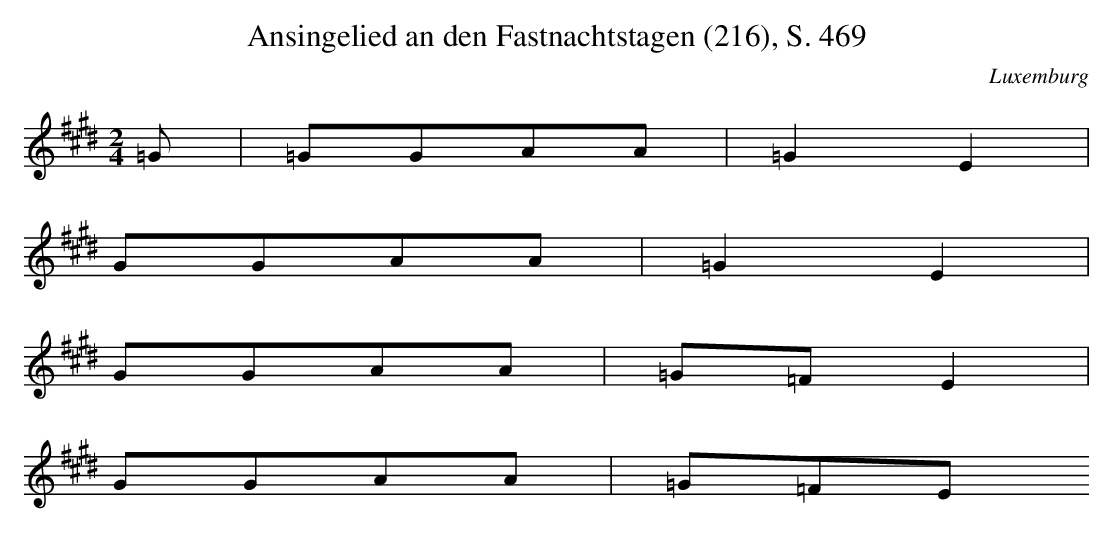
X:1
T: Ansingelied an den Fastnachtstagen (216), S. 469
O: Luxemburg
M: 2/4
L: 1/8
K: E
=G | =GGAA | =G2E2 |
GGAA | =G2E2 |
GGAA | =G=FE2 |
GGAA | =G=FE
